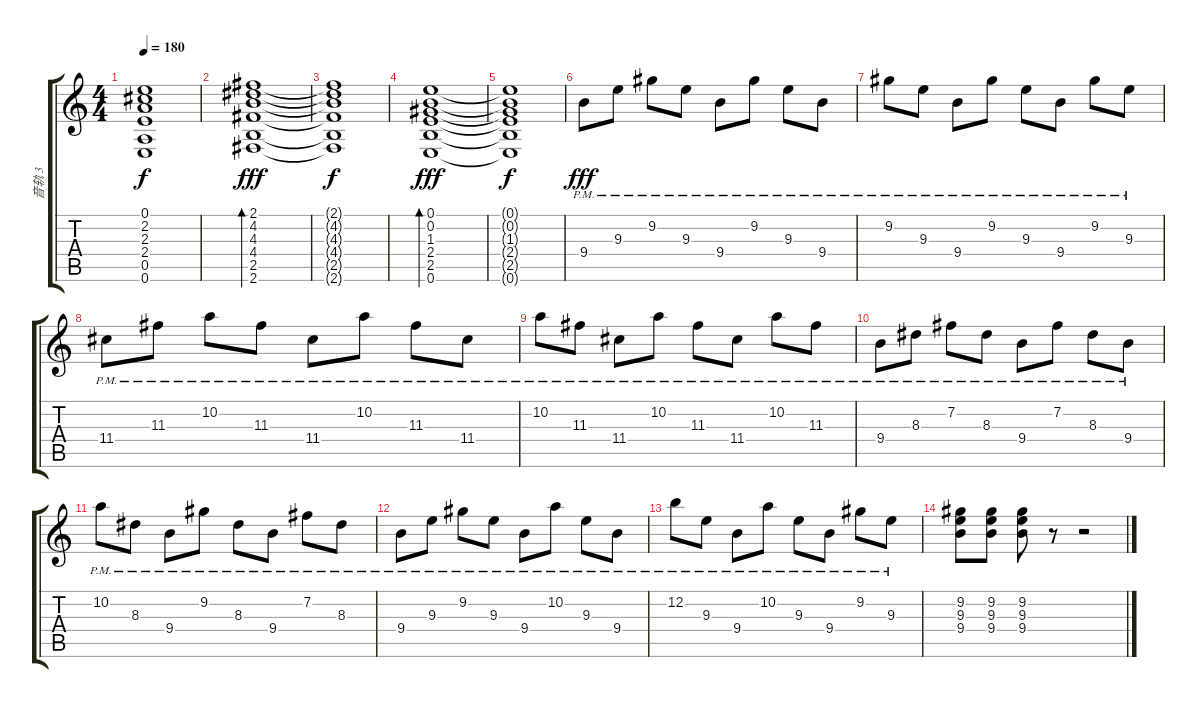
\track ("音轨 3" "音轨 3") {instrument overdrivenguitar}
\staff {score tabs}
\tuning (E4 B3 G3 D3 A2 E2) {hide}
\ts (4 4)
\tempo 180
\clef g2
\ks c
(0.1{t} 2.2{t} 2.3{t} 2.4{t} 0.5{t} 0.6{t}).1{dy f} |
(2.1 4.2 4.3 4.4 2.5 2.6).1{bd 120 dy fff} |
(2.1{t} 4.2{t} 4.3{t} 4.4{t} 2.5{t} 2.6{t}).1{dy f} |
(0.1 0.2 1.3 2.4 2.5 0.6).1{bd 120 dy fff} |
(0.1{t} 0.2{t} 1.3{t} 2.4{t} 2.5{t} 0.6{t}).1{dy f} |
9.4{pm}.8{dy fff volume 16 balance 8} 9.3{pm}.8 9.2{pm}.8 9.3{pm}.8 9.4{pm}.8 9.2{pm}.8 9.3{pm}.8 9.4{pm}.8 |
9.2{pm}.8 9.3{pm}.8 9.4{pm}.8 9.2{pm}.8 9.3{pm}.8 9.4{pm}.8 9.2{pm}.8 9.3{pm}.8 |
11.4{pm}.8 11.3{pm}.8 10.2{pm}.8 11.3{pm}.8 11.4{pm}.8 10.2{pm}.8 11.3{pm}.8 11.4{pm}.8 |
10.2{pm}.8 11.3{pm}.8 11.4{pm}.8 10.2{pm}.8 11.3{pm}.8 11.4{pm}.8 10.2{pm}.8 11.3{pm}.8 |
9.4{pm}.8 8.3{pm}.8 7.2{pm}.8 8.3{pm}.8 9.4{pm}.8 7.2{pm}.8 8.3{pm}.8 9.4{pm}.8 |
10.2{pm}.8 8.3{pm}.8 9.4{pm}.8 9.2{pm}.8 8.3{pm}.8 9.4{pm}.8 7.2{pm}.8 8.3{pm}.8 |
9.4{pm}.8 9.3{pm}.8 9.2{pm}.8 9.3{pm}.8 9.4{pm}.8 10.2{pm}.8 9.3{pm}.8 9.4{pm}.8 |
12.2{pm}.8 9.3{pm}.8 9.4{pm}.8 10.2{pm}.8 9.3{pm}.8 9.4{pm}.8 9.2{pm}.8 9.3{pm}.8 |
(9.2 9.3 9.4).8{volume 14 balance 14} (9.2 9.3 9.4).8 (9.2 9.3 9.4).8 r.8 r.2
